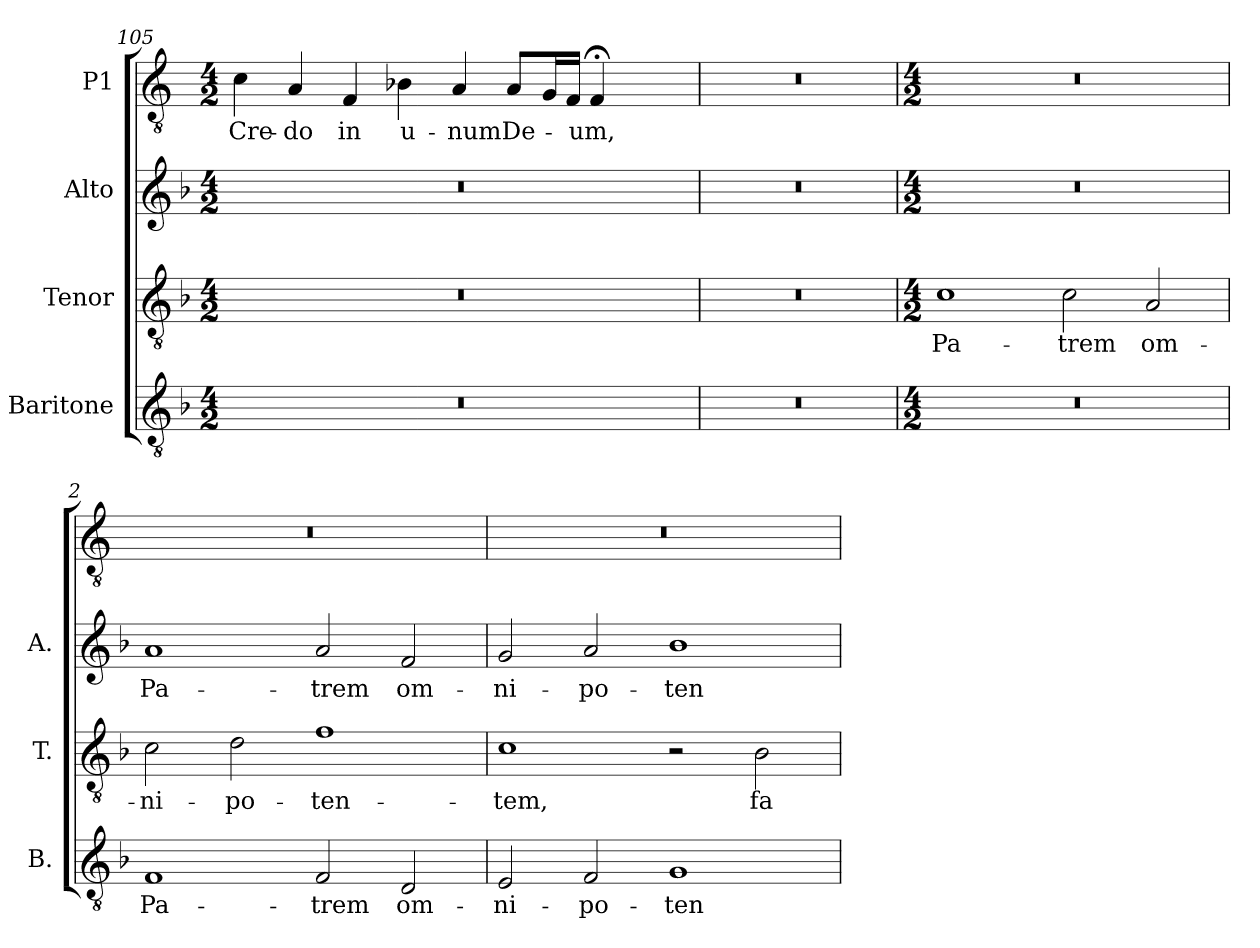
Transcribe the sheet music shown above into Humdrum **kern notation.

**kern	**text	**kern	**text	**kern	**text	**kern	**text
*part4	*part4	*part3	*part3	*part2	*part2	*part1	*part1
*staff4	*staff4	*staff3	*staff3	*staff2	*staff2	*staff1	*staff1
*I"Baritone	*	*I"Tenor	*	*I"Alto	*	*I"P1	*
*I'B.	*	*I'T.	*	*I'A.	*	*	*
!!LO:PB:g=z
*clefGv2	*	*clefGv2	*	*clefG2	*	*clefGv2	*
*ITrd7c12	*	*ITrd7c12	*	*	*	*ITrd7c12	*
*k[b-]	*	*k[b-]	*	*k[b-]	*	*k[]	*
*F:	*	*F:	*	*F:	*	*C:	*
*M4/2	*	*M4/2	*	*M4/2	*	*M4/2	*
=105	=105	=105	=105	=105	=105	=105	=105
!LO:N:vis=1	!	!LO:N:vis=1	!	!LO:N:vis=1	!	!	!
!	!	!	!	!	!	!	!LO:LY:b:color=#000000
0r	.	0r	.	0r	.	4Ci\	Cre-
!	!	!	!	!	!	!	!LO:LY:b:color=#000000
.	.	.	.	.	.	4AAi/	-do
!	!	!	!	!	!	!	!LO:LY:b:color=#000000
.	.	.	.	.	.	4FFi/	in
!	!	!	!	!	!	!	!LO:LY:b:color=#000000
.	.	.	.	.	.	4BB-Xi\	u-
!	!	!	!	!	!	!	!LO:LY:b:color=#000000
.	.	.	.	.	.	4AAi/	-num
!	!	!	!	!	!	!	!LO:LY:b:color=#000000
.	.	.	.	.	.	8AAi/L	De-
.	.	.	.	.	.	16GGi/L	.
.	.	.	.	.	.	16FFi/JJ	.
!	!	!	!	!	!	!	!LO:LY:b:color=#000000
.	.	.	.	.	.	4FF;i/	-um,
.	.	.	.	.	.	4ryy	.
=106	=106	=106	=106	=106	=106	=106	=106
*	*	*	*	*	*	*stria0	*
!LO:N:vis=1	!	!LO:N:vis=1	!	!LO:N:vis=1	!	!LO:N:vis=1	!
0r	.	0r	.	0r	.	0r	.
!!LO:LB:g=z
=1	=1	=1	=1	=1	=1	=1	=1
*M4/2	*	*M4/2	*	*M4/2	*	*M4/2	*
!LO:N:vis=1	!	!	!	!	!	!	!
!	!	!	!LO:LY:b:color=#000000	!LO:N:vis=1	!	!LO:N:vis=1	!
0r	.	1Ci	Pa-	0r	.	0r	.
!	!	!	!LO:LY:b:color=#000000	!	!	!	!
.	.	2Ci\	-trem	.	.	.	.
!	!	!	!LO:LY:b:color=#000000	!	!	!	!
.	.	2AAi/	om-	.	.	.	.
=2	=2	=2	=2	=2	=2	=2	=2
!	!LO:LY:b:color=#000000	!	!	!	!	!	!
!	!	!	!LO:LY:b:color=#000000	!	!	!	!
!	!	!	!	!	!LO:LY:b:color=#000000	!LO:N:vis=1	!
1FFi	Pa-	2Ci\	-ni-	1ai	Pa-	0r	.
!	!	!	!LO:LY:b:color=#000000	!	!	!	!
.	.	2Di\	-po-	.	.	.	.
!	!LO:LY:b:color=#000000	!	!	!	!	!	!
!	!	!	!LO:LY:b:color=#000000	!	!	!	!
!	!	!	!	!	!LO:LY:b:color=#000000	!	!
2FFi/	-trem	1Fi	-ten-	2ai/	-trem	.	.
!	!LO:LY:b:color=#000000	!	!	!	!	!	!
!	!	!	!	!	!LO:LY:b:color=#000000	!	!
2DDi/	om-	.	.	2fi/	om-	.	.
=3	=3	=3	=3	=3	=3	=3	=3
!	!LO:LY:b:color=#000000	!	!	!	!	!	!
!	!	!	!LO:LY:b:color=#000000	!	!	!	!
!	!	!	!	!	!LO:LY:b:color=#000000	!LO:N:vis=1	!
2EEi/	-ni-	1Ci	-tem,	2gi/	-ni-	0r	.
!	!LO:LY:b:color=#000000	!	!	!	!	!	!
!	!	!	!	!	!LO:LY:b:color=#000000	!	!
2FFi/	-po-	.	.	2ai/	-po-	.	.
!	!LO:LY:b:color=#000000	!	!	!	!	!	!
!	!	!	!	!	!LO:LY:b:color=#000000	!	!
1GGi	-ten-	2r	.	1b-i	-ten-	.	.
!	!	!	!LO:LY:b:color=#000000	!	!	!	!
.	.	2BB-i\	fa-	.	.	.	.
=	=	=	=	=	=	=	=
*-	*-	*-	*-	*-	*-	*-	*-
